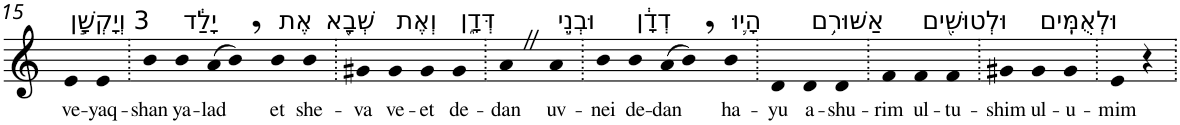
**kern	**text
*part1	*part1
*staff1	*staff1
*I"Piano	*
*I'Pno	*
!!LO:PB:g=z
*clefG2	*
*k[]	*
=15	=15
!LO:TX:a:t=3 וְיָקְשָׁ֣ן	!
!	!LO:LY:b
4e	ve-
!	!LO:LY:b
4e	-yaq-
=16.	=16.
!	!LO:LY:b
4b	-shan
!LO:TX:a:t=יָלַ֔ד	!
!	!LO:LY:b
4b	ya-
!	!LO:LY:b
(>8a	-lad
8b,)	.
!LO:TX:a:t=אֶת	!
!	!LO:LY:b
4b	et
!LO:TX:a:t=שְׁבָ֖א	!
!	!LO:LY:b
4b	she-
=17.	=17.
!	!LO:LY:b
4g#X	-va
!LO:TX:a:t=וְאֶת	!
!	!LO:LY:b
4g#	ve-
!	!LO:LY:b
4g#	-et
!LO:TX:a:t=דְּדָ֑ן	!
!	!LO:LY:b
4g#	de-
=18.	=18.
!	!LO:LY:b
4aZ	-dan
!LO:TX:a:t=וּבְנֵ֣י	!
!	!LO:LY:b
4a	uv-
=19.	=19.
!	!LO:LY:b
4b	-nei
!LO:TX:a:t=דְדָ֔ן	!
!	!LO:LY:b
4b	de-
!	!LO:LY:b
(>8a	-dan
8b,)	.
!LO:TX:a:t=הָי֛וּ	!
!	!LO:LY:b
4b	ha-
=20.	=20.
!	!LO:LY:b
4d	-yu
!LO:TX:a:t=אַשּׁוּרִ֥ם	!
!	!LO:LY:b
4d	a-
!	!LO:LY:b
4d	-shu-
=21.	=21.
!	!LO:LY:b
4f	-rim
!LO:TX:a:t=וּלְטוּשִׁ֖ים	!
!	!LO:LY:b
4f	ul-
!	!LO:LY:b
4f	-tu-
=22.	=22.
!	!LO:LY:b
4g#X	-shim
!LO:TX:a:t=וּלְאֻמִּֽים	!
!	!LO:LY:b
4g#	ul-
!	!LO:LY:b
4g#	-u-
=23.	=23.
!	!LO:LY:b
4e	-mim
4r	.
=.	=.
*-	*-
